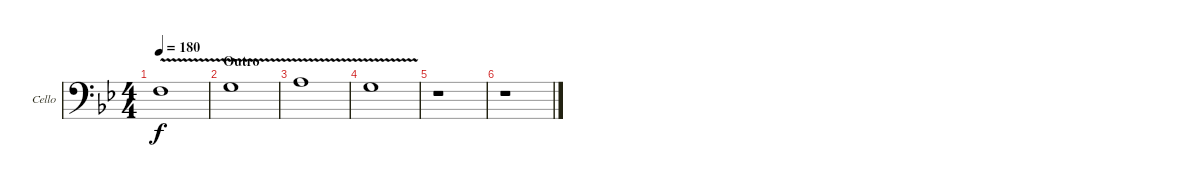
\defaultSystemsLayout 4
\bracketExtendMode groupsimilarinstruments
\firstSystemTrackNameOrientation horizontal
\otherSystemsTrackNameOrientation horizontal
\track ("Cello" "Cello") {instrument cello}
\staff {score}
\tuning (A3 D3 G2 C2)
\ts (4 4)
\tempo 180
\clef f4
\scale
0.333333
\ks bb
3.2{v}.1{dy f} |
\section ("" "Outro")
\scale
0.333333 5.2{v}.1 |
\scale
0.333333 0.1{v}.1 |
\scale
0.333333 5.2{v}.1 |
\scale
0.333333 r.1 |
r.1
